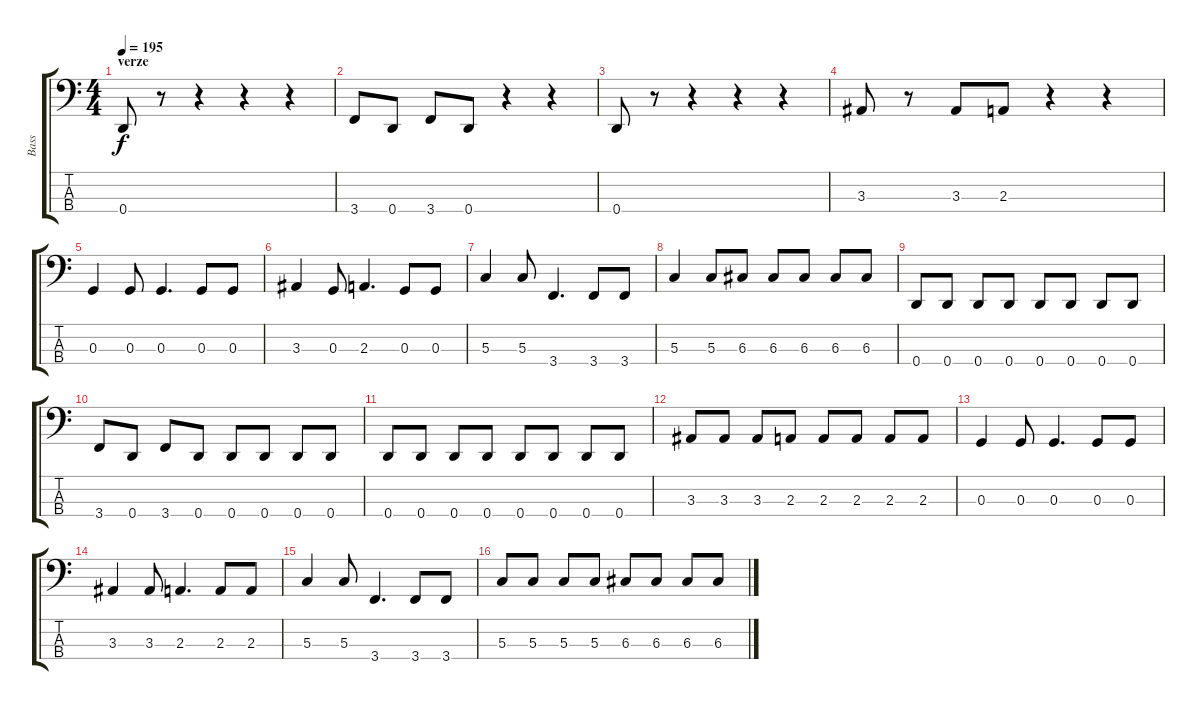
\track ("Bass" "Bass") {instrument electricbasspick}
\staff {score tabs}
\tuning (F2 C2 G1 D1) {hide}
\ts (4 4)
\section ("" "verze")
\tempo 195
\clef f4
\ks c
0.4.8{dy f} r.8 r.4 r.4 r.4 |
3.4.8 0.4.8 3.4.8 0.4.8 r.4 r.4 |
0.4.8 r.8 r.4 r.4 r.4 |
3.3.8 r.8 3.3.8 2.3.8 r.4 r.4 |
0.3.4 0.3.8 0.3.4{d} 0.3.8 0.3.8 |
3.3.4 0.3.8 2.3.4{d} 0.3.8 0.3.8 |
5.3.4 5.3.8 3.4.4{d} 3.4.8 3.4.8 |
5.3.4 5.3.8 6.3.8 6.3.8 6.3.8 6.3.8 6.3.8 |
0.4.8 0.4.8 0.4.8 0.4.8 0.4.8 0.4.8 0.4.8 0.4.8 |
3.4.8 0.4.8 3.4.8 0.4.8 0.4.8 0.4.8 0.4.8 0.4.8 |
0.4.8 0.4.8 0.4.8 0.4.8 0.4.8 0.4.8 0.4.8 0.4.8 |
3.3.8 3.3.8 3.3.8 2.3.8 2.3.8 2.3.8 2.3.8 2.3.8 |
0.3.4 0.3.8 0.3.4{d} 0.3.8 0.3.8 |
3.3.4 3.3.8 2.3.4{d} 2.3.8 2.3.8 |
5.3.4 5.3.8 3.4.4{d} 3.4.8 3.4.8 |
5.3.8 5.3.8 5.3.8 5.3.8 6.3.8 6.3.8 6.3.8 6.3.8
